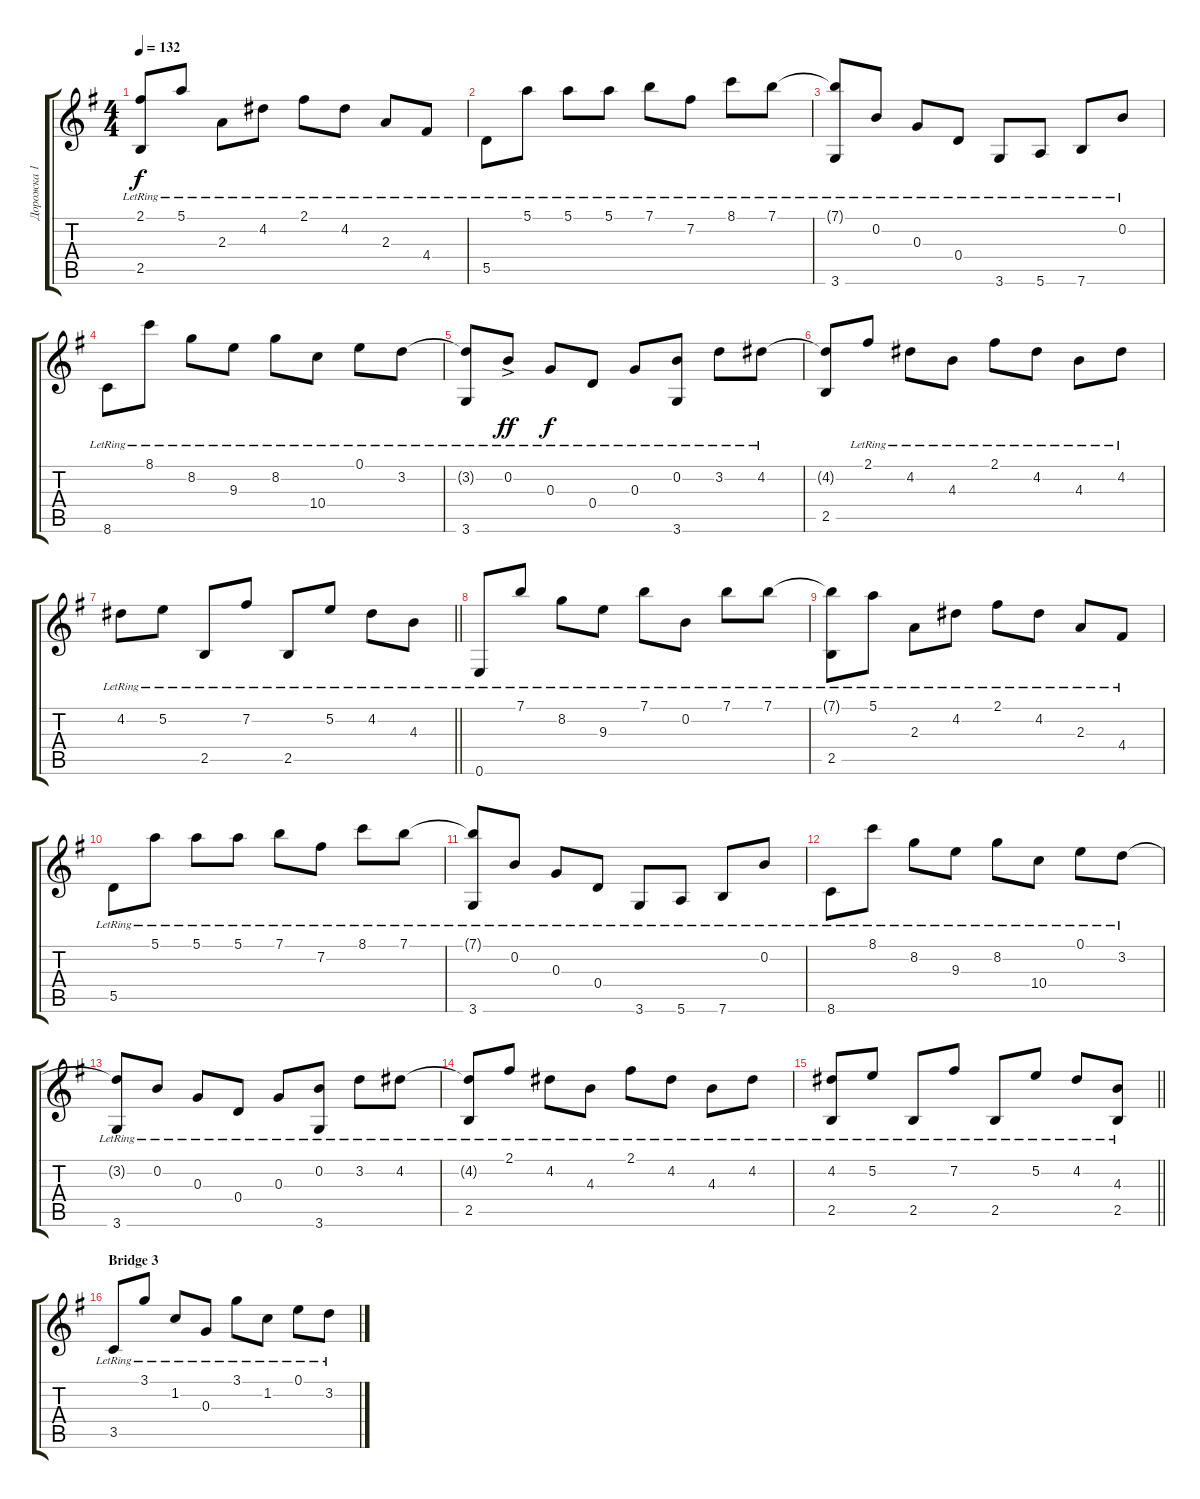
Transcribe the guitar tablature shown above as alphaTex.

\track ("Дорожка 1" "Дорожка 1") {instrument acousticguitarsteel}
\staff {score tabs}
\tuning (E4 B3 G3 D3 A2 E2) {hide}
\ts (4 4)
\tempo 132
\clef g2
\ks eminor
(2.1{t} 2.5{lr}).8{dy f} 5.1{lr}.8 2.3{lr}.8 4.2{lr}.8 2.1{lr}.8 4.2{lr}.8 2.3{lr}.8 4.4{lr}.8 |
5.5{lr}.8 5.1{lr}.8 5.1{lr}.8 5.1{lr}.8 7.1{lr}.8 7.2{lr}.8 8.1{lr}.8 7.1{lr}.8 |
(7.1{t} 3.6{lr}).8 0.2{lr}.8 0.3{lr}.8 0.4{lr}.8 3.6{lr}.8 5.6{lr}.8 7.6{lr}.8 0.2{lr}.8 |
8.6{lr}.8 8.1{lr}.8 8.2{lr}.8 9.3{lr}.8 8.2{lr}.8 10.4{lr}.8 0.1{lr}.8 3.2{lr}.8 |
(3.2{t} 3.6{lr}).8 0.2{ac lr}.8{dy ff} 0.3{lr}.8{dy f} 0.4{lr}.8 0.3{lr}.8 (0.2{lr} 3.6{lr}).8 3.2{lr}.8 4.2{lr}.8 |
(4.2{t} 2.5).8 2.1{lr}.8 4.2{lr}.8 4.3{lr}.8 2.1{lr}.8 4.2{lr}.8 4.3{lr}.8 4.2{lr}.8 |
\barLineRight lightlight
4.2{lr}.8 5.2{lr}.8 2.5{lr}.8 7.2{lr}.8 2.5{lr}.8 5.2{lr}.8 4.2{lr}.8 4.3{lr}.8 |
0.6{lr}.8 7.1{lr}.8 8.2{lr}.8 9.3{lr}.8 7.1{lr}.8 0.2{lr}.8 7.1{lr}.8 7.1{lr}.8 |
(7.1{t} 2.5{lr}).8 5.1{lr}.8 2.3{lr}.8 4.2{lr}.8 2.1{lr}.8 4.2{lr}.8 2.3{lr}.8 4.4{lr}.8 |
5.5{lr}.8 5.1{lr}.8 5.1{lr}.8 5.1{lr}.8 7.1{lr}.8 7.2{lr}.8 8.1{lr}.8 7.1{lr}.8 |
(7.1{t} 3.6{lr}).8 0.2{lr}.8 0.3{lr}.8 0.4{lr}.8 3.6{lr}.8 5.6{lr}.8 7.6{lr}.8 0.2{lr}.8 |
8.6{lr}.8 8.1{lr}.8 8.2{lr}.8 9.3{lr}.8 8.2{lr}.8 10.4{lr}.8 0.1{lr}.8 3.2{lr}.8 |
(3.2{t} 3.6{lr}).8 0.2{lr}.8 0.3{lr}.8 0.4{lr}.8 0.3{lr}.8 (0.2{lr} 3.6{lr}).8 3.2{lr}.8 4.2{lr}.8 |
(4.2{t} 2.5{lr}).8 2.1{lr}.8 4.2{lr}.8 4.3{lr}.8 2.1{lr}.8 4.2{lr}.8 4.3{lr}.8 4.2{lr}.8 |
\barLineRight lightlight
(4.2{lr} 2.5{lr}).8 5.2{lr}.8 2.5{lr}.8 7.2{lr}.8 2.5{lr}.8 5.2{lr}.8 4.2{lr}.8 (4.3{lr} 2.5{lr}).8 |
\section ("" "Bridge 3")
3.5{lr}.8 3.1{lr}.8 1.2{lr}.8 0.3{lr}.8 3.1{lr}.8 1.2{lr}.8 0.1{lr}.8 3.2{lr}.8
